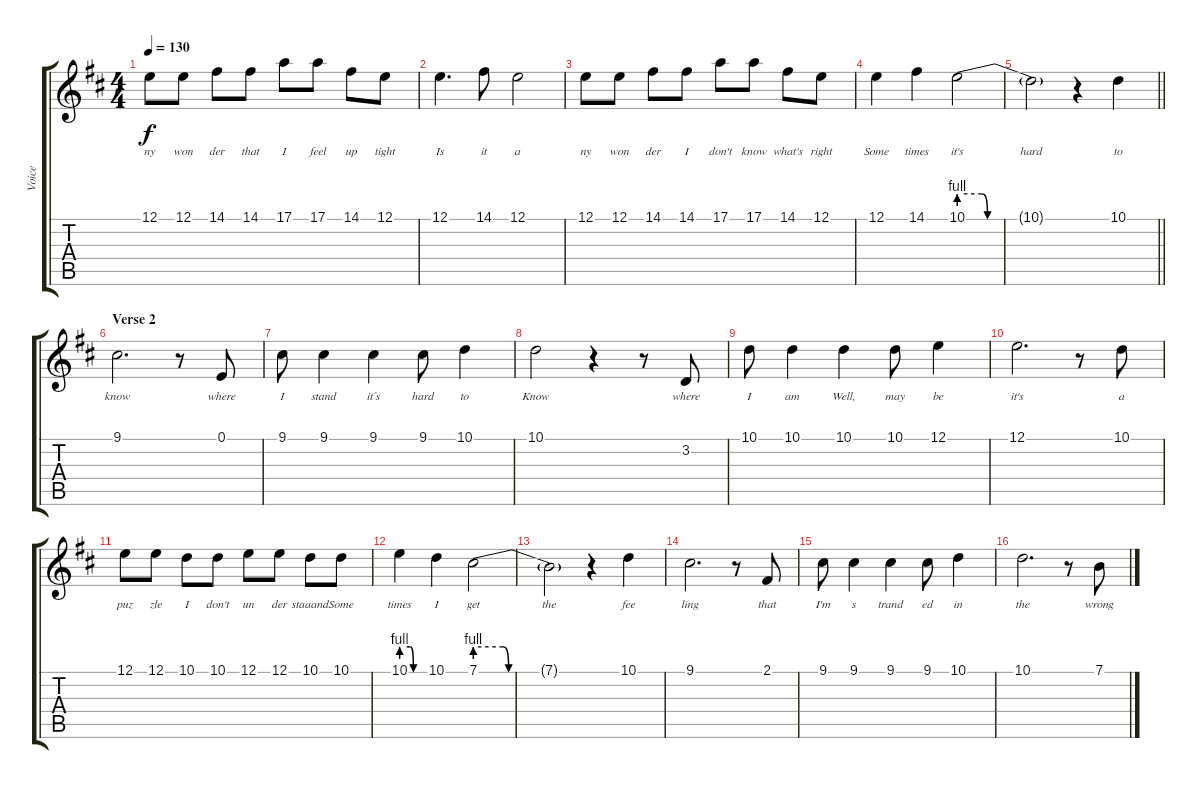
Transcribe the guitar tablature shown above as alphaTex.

\track ("Voice" "Voice") {instrument flute}
\staff {score tabs}
\tuning (E4 B3 G3 D3 A2 E2) {hide}
\ts (4 4)
\tempo 130
\clef g2
\ks d
12.1.8{lyrics (0 "ny") lyrics (1 "") lyrics (2 "") lyrics (3 "") lyrics (4 "") dy f} 12.1.8{lyrics (0 "won") lyrics (1 "") lyrics (2 "") lyrics (3 "") lyrics (4 "")} 14.1.8{lyrics (0 "der") lyrics (1 "") lyrics (2 "") lyrics (3 "") lyrics (4 "")} 14.1.8{lyrics (0 "that") lyrics (1 "") lyrics (2 "") lyrics (3 "") lyrics (4 "")} 17.1.8{lyrics (0 "I") lyrics (1 "") lyrics (2 "") lyrics (3 "") lyrics (4 "")} 17.1.8{lyrics (0 "feel") lyrics (1 "") lyrics (2 "") lyrics (3 "") lyrics (4 "")} 14.1.8{lyrics (0 "up") lyrics (1 "") lyrics (2 "") lyrics (3 "") lyrics (4 "")} 12.1.8{lyrics (0 "tight") lyrics (1 "") lyrics (2 "") lyrics (3 "") lyrics (4 "")} |
12.1.4{d lyrics (0 "Is") lyrics (1 "") lyrics (2 "") lyrics (3 "") lyrics (4 "")} 14.1.8{lyrics (0 "it") lyrics (1 "") lyrics (2 "") lyrics (3 "") lyrics (4 "")} 12.1.2{lyrics (0 "a") lyrics (1 "") lyrics (2 "") lyrics (3 "") lyrics (4 "")} |
12.1.8{lyrics (0 "ny") lyrics (1 "") lyrics (2 "") lyrics (3 "") lyrics (4 "")} 12.1.8{lyrics (0 "won") lyrics (1 "") lyrics (2 "") lyrics (3 "") lyrics (4 "")} 14.1.8{lyrics (0 "der") lyrics (1 "") lyrics (2 "") lyrics (3 "") lyrics (4 "")} 14.1.8{lyrics (0 "I") lyrics (1 "") lyrics (2 "") lyrics (3 "") lyrics (4 "")} 17.1.8{lyrics (0 "don't") lyrics (1 "") lyrics (2 "") lyrics (3 "") lyrics (4 "")} 17.1.8{lyrics (0 "know") lyrics (1 "") lyrics (2 "") lyrics (3 "") lyrics (4 "")} 14.1.8{lyrics (0 "what's") lyrics (1 "") lyrics (2 "") lyrics (3 "") lyrics (4 "")} 12.1.8{lyrics (0 "right") lyrics (1 "") lyrics (2 "") lyrics (3 "") lyrics (4 "")} |
12.1.4{lyrics (0 "Some") lyrics (1 "") lyrics (2 "") lyrics (3 "") lyrics (4 "")} 14.1.4{lyrics (0 "times") lyrics (1 "") lyrics (2 "") lyrics (3 "") lyrics (4 "")} 10.1{be (custom 0 4 12 4 15 0 60 0)}.2{lyrics (0 "it's") lyrics (1 "") lyrics (2 "") lyrics (3 "") lyrics (4 "")} |
\barLineRight lightlight
10.1{t}.2{lyrics (0 "hard") lyrics (1 "") lyrics (2 "") lyrics (3 "") lyrics (4 "")} r.4 10.1.4{lyrics (0 "to") lyrics (1 "") lyrics (2 "") lyrics (3 "") lyrics (4 "")} |
\section ("" "Verse 2")
9.1.2{d lyrics (0 "know") lyrics (1 "") lyrics (2 "") lyrics (3 "") lyrics (4 "")} r.8 0.1.8{lyrics (0 "where") lyrics (1 "") lyrics (2 "") lyrics (3 "") lyrics (4 "")} |
9.1.8{lyrics (0 "I") lyrics (1 "") lyrics (2 "") lyrics (3 "") lyrics (4 "")} 9.1.4{lyrics (0 "stand") lyrics (1 "") lyrics (2 "") lyrics (3 "") lyrics (4 "")} 9.1.4{lyrics (0 "it´s") lyrics (1 "") lyrics (2 "") lyrics (3 "") lyrics (4 "")} 9.1.8{lyrics (0 "hard") lyrics (1 "") lyrics (2 "") lyrics (3 "") lyrics (4 "")} 10.1.4{lyrics (0 "to") lyrics (1 "") lyrics (2 "") lyrics (3 "") lyrics (4 "")} |
10.1.2{lyrics (0 "Know") lyrics (1 "") lyrics (2 "") lyrics (3 "") lyrics (4 "")} r.4 r.8 3.2.8{lyrics (0 "where") lyrics (1 "") lyrics (2 "") lyrics (3 "") lyrics (4 "")} |
10.1.8{lyrics (0 "I") lyrics (1 "") lyrics (2 "") lyrics (3 "") lyrics (4 "")} 10.1.4{lyrics (0 "am") lyrics (1 "") lyrics (2 "") lyrics (3 "") lyrics (4 "")} 10.1.4{lyrics (0 "Well,") lyrics (1 "") lyrics (2 "") lyrics (3 "") lyrics (4 "")} 10.1.8{lyrics (0 "may") lyrics (1 "") lyrics (2 "") lyrics (3 "") lyrics (4 "")} 12.1.4{lyrics (0 "be") lyrics (1 "") lyrics (2 "") lyrics (3 "") lyrics (4 "")} |
12.1.2{d lyrics (0 "it's") lyrics (1 "") lyrics (2 "") lyrics (3 "") lyrics (4 "")} r.8 10.1.8{lyrics (0 "a") lyrics (1 "") lyrics (2 "") lyrics (3 "") lyrics (4 "")} |
12.1.8{lyrics (0 "puz") lyrics (1 "") lyrics (2 "") lyrics (3 "") lyrics (4 "")} 12.1.8{lyrics (0 "zle") lyrics (1 "") lyrics (2 "") lyrics (3 "") lyrics (4 "")} 10.1.8{lyrics (0 "I") lyrics (1 "") lyrics (2 "") lyrics (3 "") lyrics (4 "")} 10.1.8{lyrics (0 "don't") lyrics (1 "") lyrics (2 "") lyrics (3 "") lyrics (4 "")} 12.1.8{lyrics (0 "un") lyrics (1 "") lyrics (2 "") lyrics (3 "") lyrics (4 "")} 12.1.8{lyrics (0 "der") lyrics (1 "") lyrics (2 "") lyrics (3 "") lyrics (4 "")} 10.1.8{lyrics (0 "staaand") lyrics (1 "") lyrics (2 "") lyrics (3 "") lyrics (4 "")} 10.1.8{lyrics (0 "Some") lyrics (1 "") lyrics (2 "") lyrics (3 "") lyrics (4 "")} |
10.1{be (custom 0 4 23 4 31 0 60 0)}.4{lyrics (0 "times") lyrics (1 "") lyrics (2 "") lyrics (3 "") lyrics (4 "")} 10.1.4{lyrics (0 "I") lyrics (1 "") lyrics (2 "") lyrics (3 "") lyrics (4 "")} 7.1{be (custom 0 4 15 4 18 0 60 0)}.2{lyrics (0 "get") lyrics (1 "") lyrics (2 "") lyrics (3 "") lyrics (4 "")} |
7.1{t}.2{lyrics (0 "the") lyrics (1 "") lyrics (2 "") lyrics (3 "") lyrics (4 "")} r.4 10.1.4{lyrics (0 "fee") lyrics (1 "") lyrics (2 "") lyrics (3 "") lyrics (4 "")} |
9.1.2{d lyrics (0 "ling") lyrics (1 "") lyrics (2 "") lyrics (3 "") lyrics (4 "")} r.8 2.1.8{lyrics (0 "that") lyrics (1 "") lyrics (2 "") lyrics (3 "") lyrics (4 "")} |
9.1.8{lyrics (0 "I'm") lyrics (1 "") lyrics (2 "") lyrics (3 "") lyrics (4 "")} 9.1.4{lyrics (0 "s") lyrics (1 "") lyrics (2 "") lyrics (3 "") lyrics (4 "")} 9.1.4{lyrics (0 "trand") lyrics (1 "") lyrics (2 "") lyrics (3 "") lyrics (4 "")} 9.1.8{lyrics (0 "ed") lyrics (1 "") lyrics (2 "") lyrics (3 "") lyrics (4 "")} 10.1.4{lyrics (0 "in") lyrics (1 "") lyrics (2 "") lyrics (3 "") lyrics (4 "")} |
10.1.2{d lyrics (0 "the") lyrics (1 "") lyrics (2 "") lyrics (3 "") lyrics (4 "")} r.8 7.1.8{lyrics (0 "wrong") lyrics (1 "") lyrics (2 "") lyrics (3 "") lyrics (4 "")}
